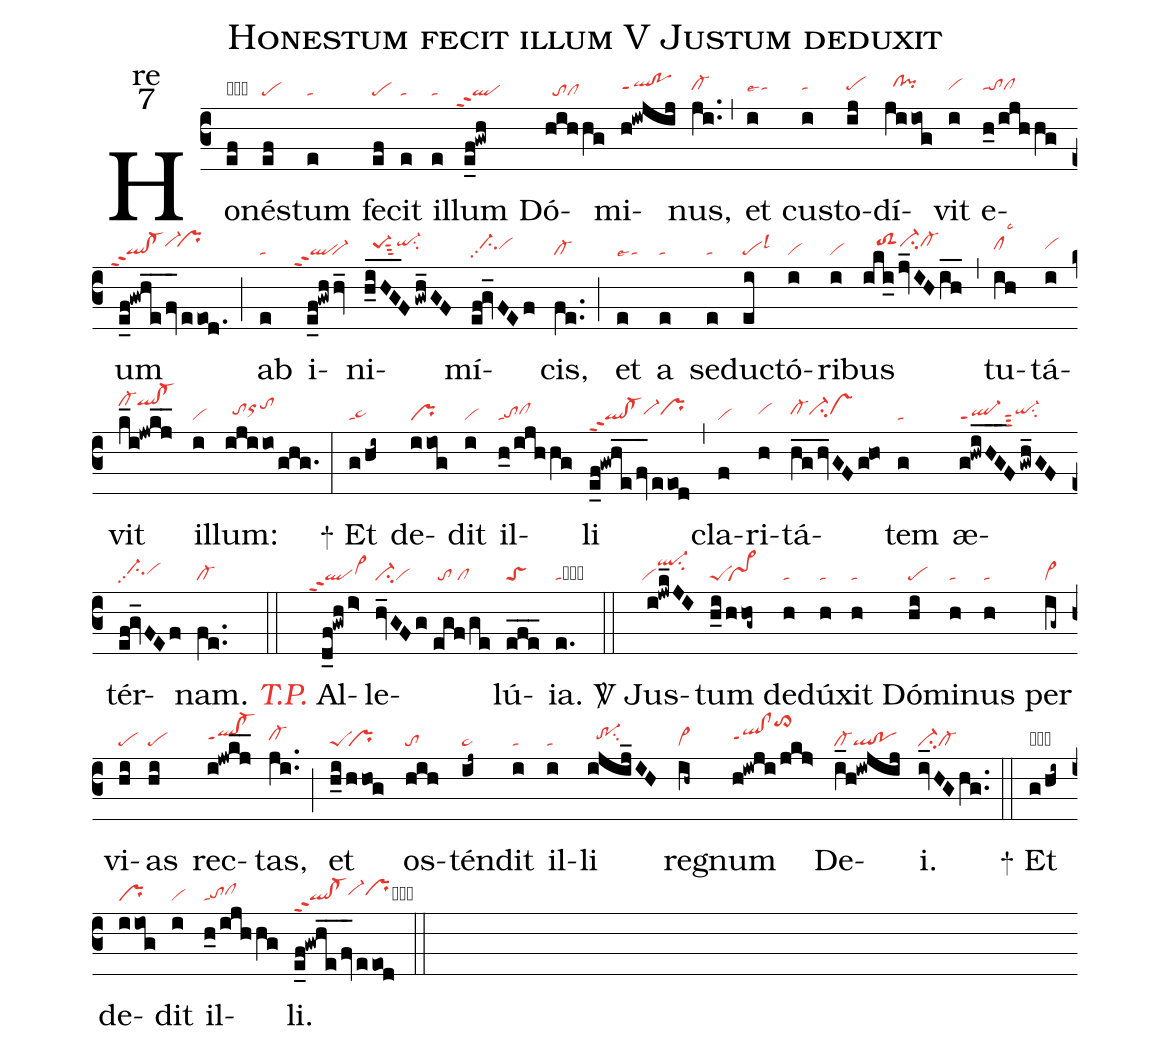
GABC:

name:Honestum fecit illum V Justum deduxit;
office-part:re;
mode:7;
nabc-lines:1;
%%
(c3) Ho(ef|obpe)nés(ef|pe)tum(e|ta) fe(ef|pe)cit(e|ta) il(e|ta)lum(e_f!gwh|``qlppt2) Dó(hihhg|//tocl)mi(h!iwjij|qlhh!pohhppt1)nus,(ji..|cl-hh) (,) et(i|tahhlse4) cus(i|tahh)to(ij|pehh)dí(jiiog|//clhi!pihi)vit(i|vihh) e(h_0/ijhhg|tahhtohhclhh)um(e_f!gwhe__/fv_/eeod.|``ql!cl-ppt2vi-hi`prhi) (;) ab(e|ta) i(e_f!gwhhv_|```qlppt2``vi-)ni(h_i_H_G_F/gwh_GF|//pe-1hhsut3qi-hisu2)mí(ef!gv_FEf|//ci-hhpp2vihh)cis,(fe..|cl-) (;) et(e|talse4) a(e|ta) se(e|ta)duc(ei|pelsl3)tó(i|vi)ri(i|vi)bus(iki_/jv_IHih__|///toS2hici-hicl-hi) (,) tu(ih|clhhlsc3)tá(i|vihh)vit(k_i!jwkj__|cl-hkqlhk!cl-hk) il(i|vi)lum:(ijiio/ghg.|//tohhorhitohj) (:)

<sp>+</sp> Et(g/hi~|tata>hg) de(iiog|pr)dit(i|vi) il(h_0/ijhhg|tatohgclhh)li(e_f!gwhe__/fv_/eeod|ql!cl-ppt2vi-hhprhh) (,) cla(f|vi)ri(h|vihh)tá(hg__/hv_GFg!ho|cl-hhci-hhvshh)tem(g|ta) æ(g!hwiHG___F/gwh_GF|ql-ppt1sut3qi-hhsu2)tér(ef!gv_FEf|//ci-hhpp2vihh)nam.(fe..|cl-) (::)

<c><i>T.P.</i></c> Al(d_f!gwh/i>|```qlppt2vi>hh)le(hv_GFg|ci-vi|//egf/ge|/to/cl)lú(efe___|toS){ia}.(e.|tacb) (::)

<sp>V/</sp> Jus(i!jwk_JI|`viql-hksu2)tum(h_i/hhog~|peS`vs>) de(h|ta)dú(h|ta)xit(h|ta) Dó(hi|pe)mi(h|ta)nus(h|ta) per(ig~|vi>) vi(hi|pe)as(hi|pe) rec(i!jwkj__|qlhh!cl-hhppt1)tas,(ji..|cl-hh) (;) et(h_i/hhog|peS`pr) os(hih|to)tén(ij~|pe~)dit(i|ta) il(i|ta)li(ijij_IH|//tr-1hhsu2) reg(ih~|vi>)num(h!iwji/jkj>|qlhh!clhhppt1to>hm) De(i_h!iwjij|cl-ql!po)i.(iv_HGhg..|ci-cl-) (::)

<sp>+</sp> Et(g/hi~|obtata>hg) de(iiog|pr)dit(i|vi) il(h_0/ijhhg|tatohgclhh)li.(e_f!gwhe__/fv_/eeod|ql!cl-ppt2vi-hhprhhcb) (::)
